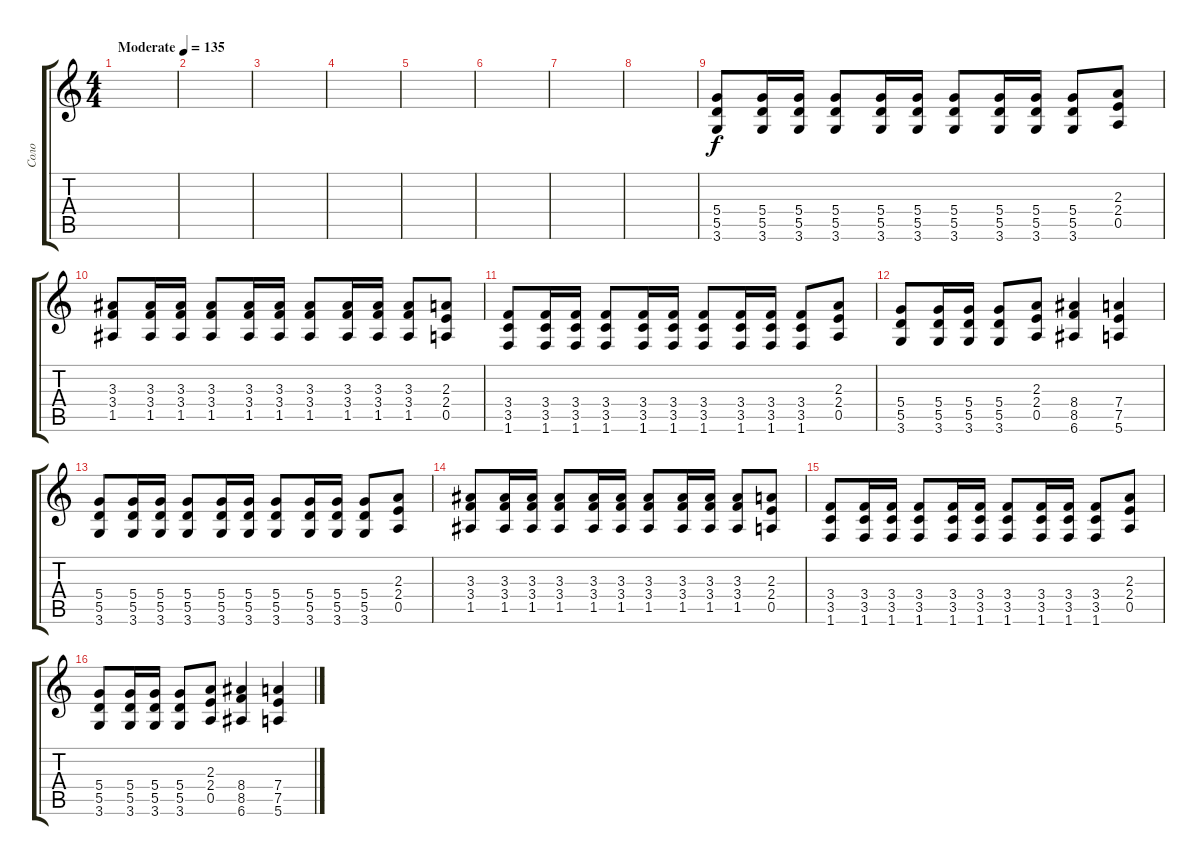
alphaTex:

\track ("Соло" "Соло") {instrument overdrivenguitar}
\staff {score tabs}
\tuning (E4 B3 G3 D3 A2 E2) {hide}
\ts (4 4)
\tempo (135 "Moderate")
\clef g2
\ks c
|
|
|
|
|
|
|
|
(5.4 5.5 3.6).8 (5.4 5.5 3.6).16 (5.4 5.5 3.6).16 (5.4 5.5 3.6).8 (5.4 5.5 3.6).16 (5.4 5.5 3.6).16 (5.4 5.5 3.6).8 (5.4 5.5 3.6).16 (5.4 5.5 3.6).16 (5.4 5.5 3.6).8 (2.3 2.4 0.5).8 |
(3.3 3.4 1.5).8 (3.3 3.4 1.5).16 (3.3 3.4 1.5).16 (3.3 3.4 1.5).8 (3.3 3.4 1.5).16 (3.3 3.4 1.5).16 (3.3 3.4 1.5).8 (3.3 3.4 1.5).16 (3.3 3.4 1.5).16 (3.3 3.4 1.5).8 (2.3 2.4 0.5).8 |
(3.4 3.5 1.6).8 (3.4 3.5 1.6).16 (3.4 3.5 1.6).16 (3.4 3.5 1.6).8 (3.4 3.5 1.6).16 (3.4 3.5 1.6).16 (3.4 3.5 1.6).8 (3.4 3.5 1.6).16 (3.4 3.5 1.6).16 (3.4 3.5 1.6).8 (2.3 2.4 0.5).8 |
(5.4 5.5 3.6).8 (5.4 5.5 3.6).16 (5.4 5.5 3.6).16 (5.4 5.5 3.6).8 (2.3 2.4 0.5).8 (8.4 8.5 6.6).4 (7.4 7.5 5.6).4 |
(5.4 5.5 3.6).8 (5.4 5.5 3.6).16 (5.4 5.5 3.6).16 (5.4 5.5 3.6).8 (5.4 5.5 3.6).16 (5.4 5.5 3.6).16 (5.4 5.5 3.6).8 (5.4 5.5 3.6).16 (5.4 5.5 3.6).16 (5.4 5.5 3.6).8 (2.3 2.4 0.5).8 |
(3.3 3.4 1.5).8 (3.3 3.4 1.5).16 (3.3 3.4 1.5).16 (3.3 3.4 1.5).8 (3.3 3.4 1.5).16 (3.3 3.4 1.5).16 (3.3 3.4 1.5).8 (3.3 3.4 1.5).16 (3.3 3.4 1.5).16 (3.3 3.4 1.5).8 (2.3 2.4 0.5).8 |
(3.4 3.5 1.6).8 (3.4 3.5 1.6).16 (3.4 3.5 1.6).16 (3.4 3.5 1.6).8 (3.4 3.5 1.6).16 (3.4 3.5 1.6).16 (3.4 3.5 1.6).8 (3.4 3.5 1.6).16 (3.4 3.5 1.6).16 (3.4 3.5 1.6).8 (2.3 2.4 0.5).8 |
(5.4 5.5 3.6).8 (5.4 5.5 3.6).16 (5.4 5.5 3.6).16 (5.4 5.5 3.6).8 (2.3 2.4 0.5).8 (8.4 8.5 6.6).4 (7.4 7.5 5.6).4
